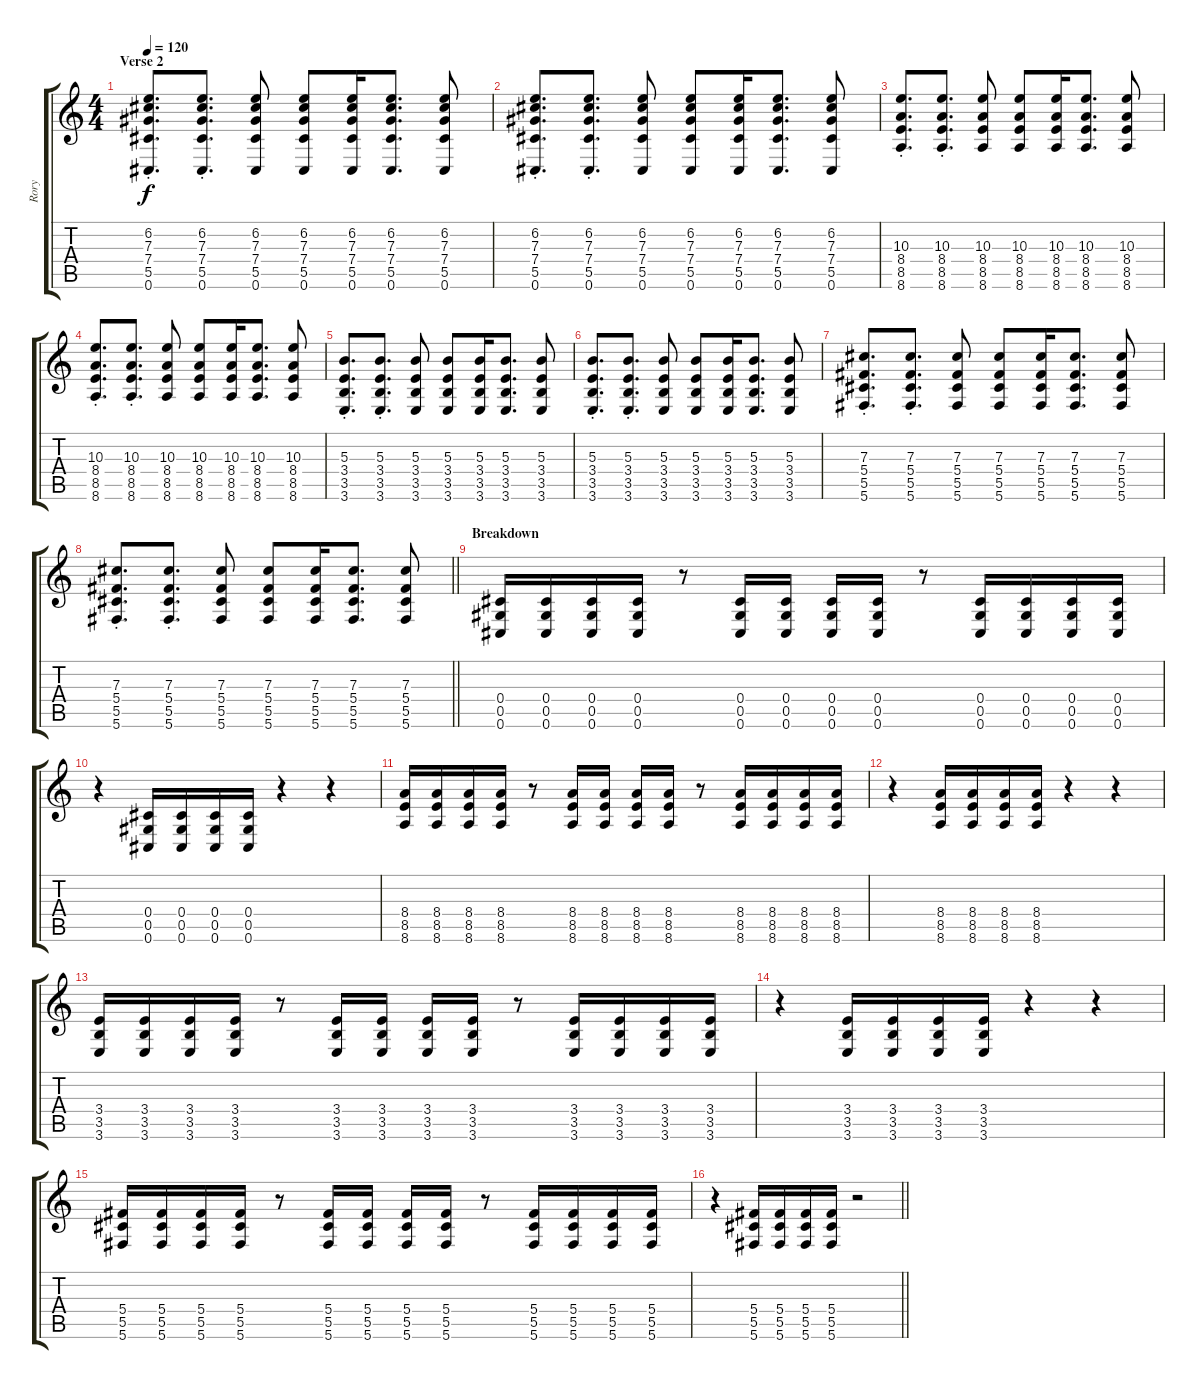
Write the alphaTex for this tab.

\track ("Rory" "Rory") {instrument distortionguitar}
\staff {score tabs}
\tuning (Eb4 Bb3 Gb3 Db3 Ab2 Db2) {hide}
\ts (4 4)
\section ("" "Verse 2")
\tempo 120
\clef g2
\ks c
(6.2{st} 7.3{st} 7.4{st} 5.5{st} 0.6{st}).8{d dy f} (6.2{st} 7.3{st} 7.4{st} 5.5{st} 0.6{st}).8{d} (6.2 7.3 7.4 5.5 0.6).8 (6.2 7.3 7.4 5.5 0.6).8 (6.2 7.3 7.4 5.5 0.6).16 (6.2 7.3 7.4 5.5 0.6).8{d} (6.2 7.3 7.4 5.5 0.6).8 |
(6.2{st} 7.3{st} 7.4{st} 5.5{st} 0.6{st}).8{d} (6.2{st} 7.3{st} 7.4{st} 5.5{st} 0.6{st}).8{d} (6.2 7.3 7.4 5.5 0.6).8 (6.2 7.3 7.4 5.5 0.6).8 (6.2 7.3 7.4 5.5 0.6).16 (6.2 7.3 7.4 5.5 0.6).8{d} (6.2 7.3 7.4 5.5 0.6).8 |
(10.3{st} 8.4{st} 8.5{st} 8.6{st}).8{d} (10.3{st} 8.4{st} 8.5{st} 8.6{st}).8{d} (10.3 8.4 8.5 8.6).8 (10.3 8.4 8.5 8.6).8 (10.3 8.4 8.5 8.6).16 (10.3 8.4 8.5 8.6).8{d} (10.3 8.4 8.5 8.6).8 |
(10.3{st} 8.4{st} 8.5{st} 8.6{st}).8{d} (10.3{st} 8.4{st} 8.5{st} 8.6{st}).8{d} (10.3 8.4 8.5 8.6).8 (10.3 8.4 8.5 8.6).8 (10.3 8.4 8.5 8.6).16 (10.3 8.4 8.5 8.6).8{d} (10.3 8.4 8.5 8.6).8 |
(5.3{st} 3.4{st} 3.5{st} 3.6{st}).8{d} (5.3{st} 3.4{st} 3.5{st} 3.6{st}).8{d} (5.3 3.4 3.5 3.6).8 (5.3 3.4 3.5 3.6).8 (5.3 3.4 3.5 3.6).16 (5.3 3.4 3.5 3.6).8{d} (5.3 3.4 3.5 3.6).8 |
(5.3{st} 3.4{st} 3.5{st} 3.6{st}).8{d} (5.3{st} 3.4{st} 3.5{st} 3.6{st}).8{d} (5.3 3.4 3.5 3.6).8 (5.3 3.4 3.5 3.6).8 (5.3 3.4 3.5 3.6).16 (5.3 3.4 3.5 3.6).8{d} (5.3 3.4 3.5 3.6).8 |
(7.3{st} 5.4{st} 5.5{st} 5.6{st}).8{d} (7.3{st} 5.4{st} 5.5{st} 5.6{st}).8{d} (7.3 5.4 5.5 5.6).8 (7.3 5.4 5.5 5.6).8 (7.3 5.4 5.5 5.6).16 (7.3 5.4 5.5 5.6).8{d} (7.3 5.4 5.5 5.6).8 |
\barLineRight lightlight
(7.3{st} 5.4{st} 5.5{st} 5.6{st}).8{d} (7.3{st} 5.4{st} 5.5{st} 5.6{st}).8{d} (7.3 5.4 5.5 5.6).8 (7.3 5.4 5.5 5.6).8 (7.3 5.4 5.5 5.6).16 (7.3 5.4 5.5 5.6).8{d} (7.3 5.4 5.5 5.6).8 |
\section ("" "Breakdown")
(0.4 0.5 0.6).16 (0.4 0.5 0.6).16 (0.4 0.5 0.6).16 (0.4 0.5 0.6).16 r.8 (0.4 0.5 0.6).16 (0.4 0.5 0.6).16 (0.4 0.5 0.6).16 (0.4 0.5 0.6).16 r.8 (0.4 0.5 0.6).16 (0.4 0.5 0.6).16 (0.4 0.5 0.6).16 (0.4 0.5 0.6).16 |
r.4 (0.4 0.5 0.6).16 (0.4 0.5 0.6).16 (0.4 0.5 0.6).16 (0.4 0.5 0.6).16 r.4 r.4 |
(8.4 8.5 8.6).16 (8.4 8.5 8.6).16 (8.4 8.5 8.6).16 (8.4 8.5 8.6).16 r.8 (8.4 8.5 8.6).16 (8.4 8.5 8.6).16 (8.4 8.5 8.6).16 (8.4 8.5 8.6).16 r.8 (8.4 8.5 8.6).16 (8.4 8.5 8.6).16 (8.4 8.5 8.6).16 (8.4 8.5 8.6).16 |
r.4 (8.4 8.5 8.6).16 (8.4 8.5 8.6).16 (8.4 8.5 8.6).16 (8.4 8.5 8.6).16 r.4 r.4 |
(3.4 3.5 3.6).16 (3.4 3.5 3.6).16 (3.4 3.5 3.6).16 (3.4 3.5 3.6).16 r.8 (3.4 3.5 3.6).16 (3.4 3.5 3.6).16 (3.4 3.5 3.6).16 (3.4 3.5 3.6).16 r.8 (3.4 3.5 3.6).16 (3.4 3.5 3.6).16 (3.4 3.5 3.6).16 (3.4 3.5 3.6).16 |
r.4 (3.4 3.5 3.6).16 (3.4 3.5 3.6).16 (3.4 3.5 3.6).16 (3.4 3.5 3.6).16 r.4 r.4 |
(5.4 5.5 5.6).16 (5.4 5.5 5.6).16 (5.4 5.5 5.6).16 (5.4 5.5 5.6).16 r.8 (5.4 5.5 5.6).16 (5.4 5.5 5.6).16 (5.4 5.5 5.6).16 (5.4 5.5 5.6).16 r.8 (5.4 5.5 5.6).16 (5.4 5.5 5.6).16 (5.4 5.5 5.6).16 (5.4 5.5 5.6).16 |
\barLineRight lightlight
r.4 (5.4 5.5 5.6).16 (5.4 5.5 5.6).16 (5.4 5.5 5.6).16 (5.4 5.5 5.6).16 r.2
